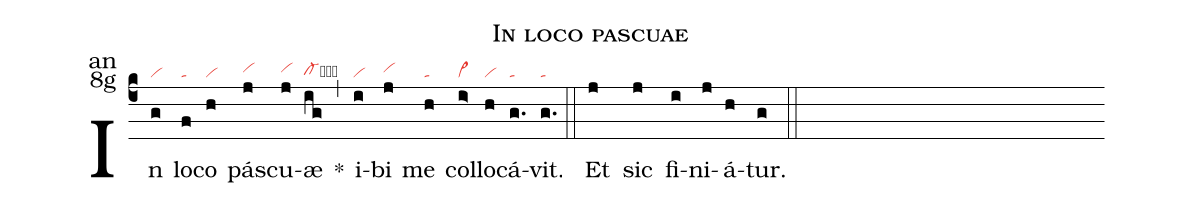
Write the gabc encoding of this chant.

name:In loco pascuae;
office-part:an;
mode:8g;
nabc-lines:1;
%%
(c4) In(g|vi) lo(f|ta)co(h|vi) pás(j|vihh)cu(j|vihh)æ(ig|cl-hg__) <sp>*</sp>(,)
i(i|vi)bi(j|vihh) me(h|ta) col(i>|vi>)lo(h|vi)cá(g.|ta)vit.(g.|ta) (::)
<eu> Et(j) sic(j) fi(i)ni(j)á(h)tur.(g) </eu> (::)
